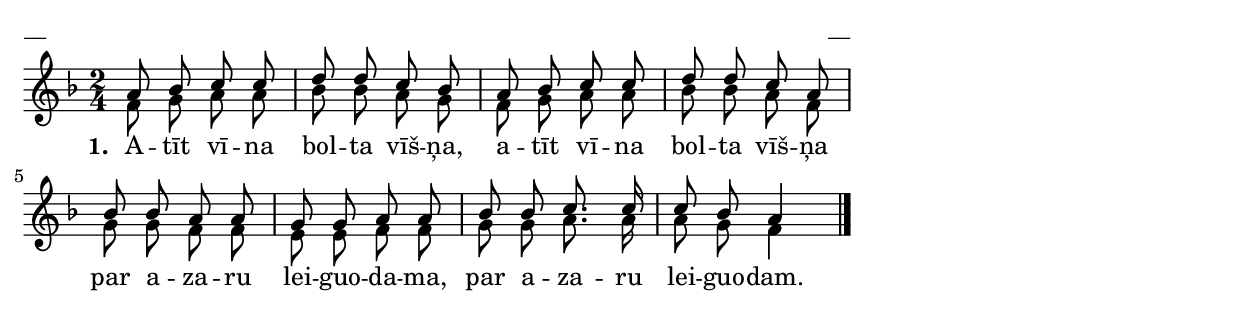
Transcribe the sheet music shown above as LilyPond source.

\version "2.13.18"
\paper {
line-width = 14\cm
left-margin = 0.4\cm
between-system-padding = 0.1\cm
between-system-space = 0.1\cm
}
% SBTZK, p.139
\layout {
indent = #0
ragged-last = ##f
}


voiceA = \relative c'' {
\clef "treble"
\key f \major
\time 2/4
a8 bes c c | d d c bes | a bes c c | d d c a|
bes bes a a | g g a a | bes bes c8. c16 | c8 bes a4 \bar"|."
}

lyricA = \lyricmode {
\set stanza = "1. "
A -- tīt vī -- na bol -- ta vīš -- ņa, a -- tīt vī -- na bol -- ta vīš -- ņa
par a -- za -- ru lei -- guo -- da -- ma, par a -- za -- ru lei -- guo -- dam.
}

voiceB = \relative c' {
\clef "treble"
\key f \major
\time 2/4
f8 g a a | bes bes a g | f g a a | bes bes a f |
g g f f | e e f f | g g a8. a16 | a8 g f4 \bar"|."
}

fullScore = <<
%\new ChordNames { \chordsA }
\new Staff {
<<
\new Voice = "voiceA" { \voiceOne \autoBeamOff \voiceA }
\lyricsto "voiceA" \new Lyrics  \lyricA
\new Voice = "voiceB" { \voiceTwo \autoBeamOff \voiceB }
>>
}
>>



\score {
\fullScore
\header { piece = "__" opus = "__" }
}
\markup { \with-color #(x11-color 'white) \sans \smaller "__" }
\score {
\unfoldRepeats
\fullScore
\midi {
\context { \Staff \remove "Staff_performer" }
\context { \Voice \consists "Staff_performer" }
}
}


